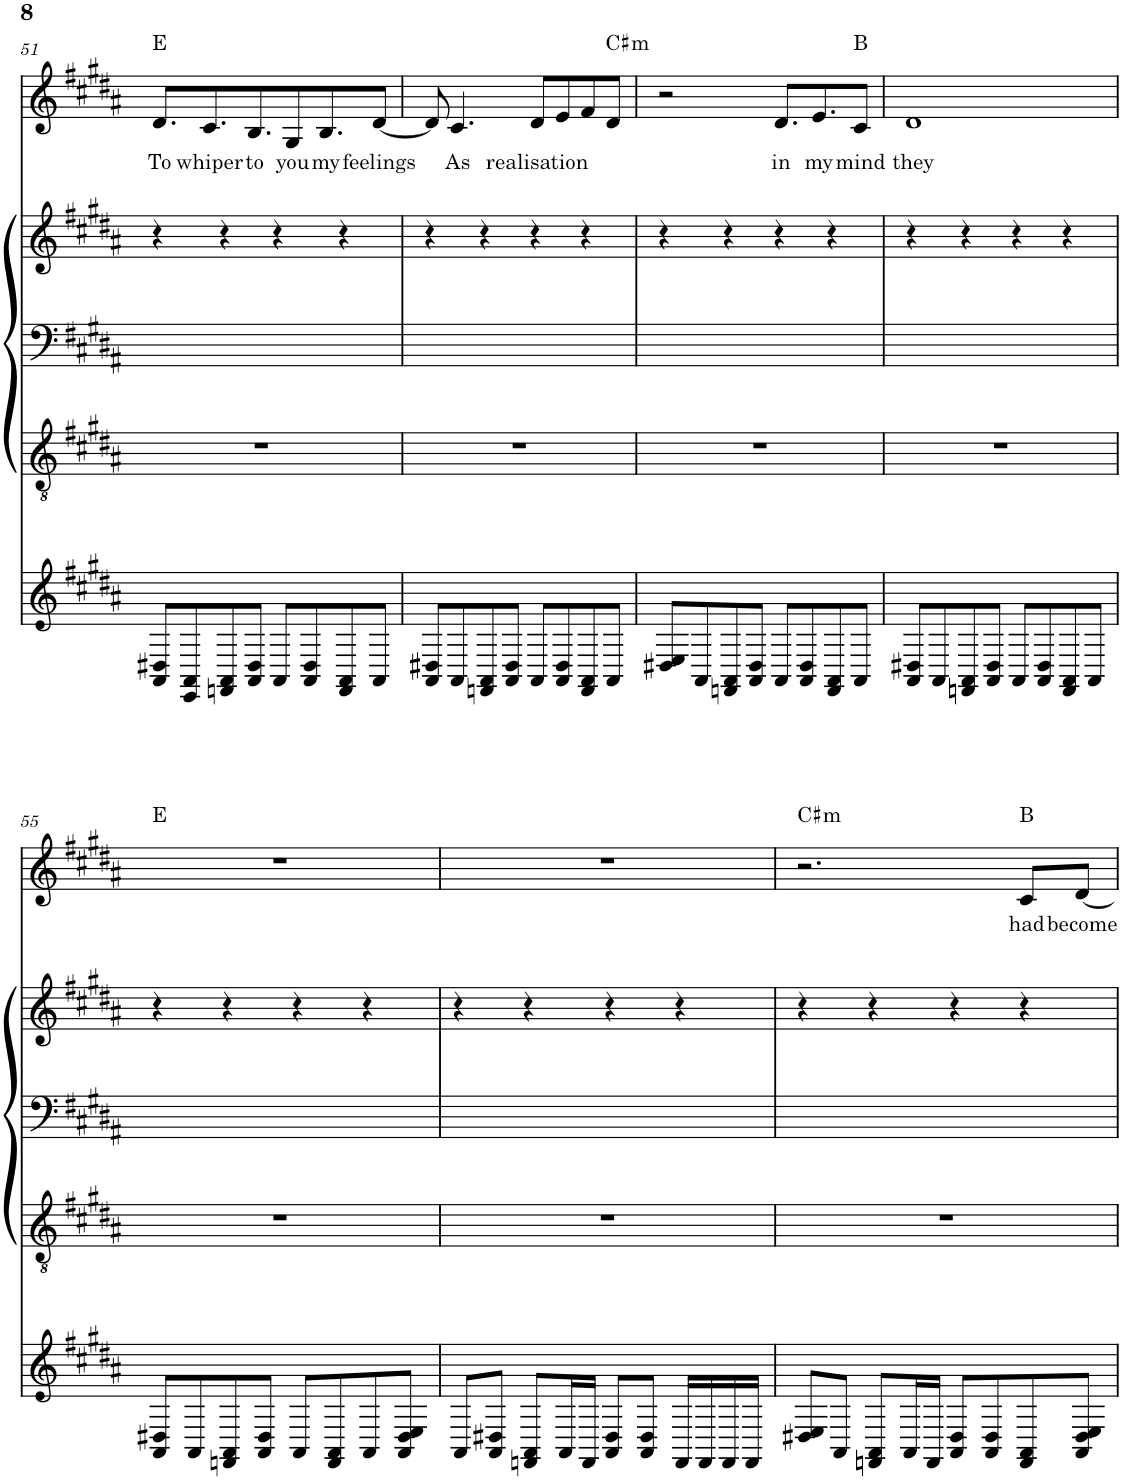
**kern	**kern	**kern	**kern	**kern	**text	**harte
*part4	*part3	*part2	*part2	*part1	*part1	*part1
*staff5	*staff4	*staff3	*staff2	*staff1	*staff1	*
*I"Piano	*I"Piano	*I"Piano	*	*I"Piano	*	*
*I'Pno	*I'Pno	*I'Pno	*	*I'Pno	*	*
!!LO:PB:g=z
*clefG2	*clefGv2	*clefF4	*clefG2	*clefG2	*	*
*k[f#c#g#d#a#]	*k[f#c#g#d#a#]	*k[f#c#g#d#a#]	*k[f#c#g#d#a#]	*k[f#c#g#d#a#]	*	*
*B:	*B:	*B:	*B:	*B:	*	*
*M4/4	*M4/4	*M4/4	*M4/4	*M4/4	*	*
=51	=51	=51	=51	=51	=51	=51
!	!	!	!	!	!LO:LY:b	!
8FF#/ 8BB#X/L	1r	1ryy	4r	8.d#/L	To	E:maj
8CC#/ 8FF#/	.	.	.	.	.	.
!	!	!	!	!	!LO:LY:b	!
.	.	.	.	8.c#/	whiper	.
8DDn/ 8FF#/	.	.	4r	.	.	.
!	!	!	!	!	!LO:LY:b	!
8FF#/ 8BB#/J	.	.	.	8.B/	to	.
8FF#/L	.	.	4r	.	.	.
!	!	!	!	!	!LO:LY:b	!
.	.	.	.	8G#/	you	.
8FF#/ 8BB#/	.	.	.	.	.	.
!	!	!	!	!	!LO:LY:b	!
.	.	.	.	8.B/	my	.
8DD/ 8FF#/	.	.	4r	.	.	.
!	!	!	!	!	!LO:LY:b	!
8FF#/J	.	.	.	[8d#/J	feelings	.
=52	=52	=52	=52	=52	=52	=52
8FF#/ 8BB#X/L	1r	1ryy	4r	8d#/]	.	.
!	!	!	!	!	!LO:LY:b	!
8FF#/	.	.	.	4.c#/	As	.
8DDn/ 8FF#/	.	.	4r	.	.	.
8FF#/ 8BB#/J	.	.	.	.	.	.
!	!	!	!	!	!LO:LY:b	!
8FF#/L	.	.	4r	8d#/L	realisation	.
8FF#/ 8BB#/	.	.	.	8e/	.	.
8DD/ 8FF#/	.	.	4r	8f#/	.	.
!	!	!	!	!	!	!LO:H:kt=m
8FF#/J	.	.	.	8d#/J	.	C#:min
=53	=53	=53	=53	=53	=53	=53
8BB#X/ 8C#/L	1r	1ryy	4r	2r	.	.
8FF#/	.	.	.	.	.	.
8DDn/ 8FF#/	.	.	4r	.	.	.
8FF#/ 8BB#/J	.	.	.	.	.	.
!	!	!	!	!	!LO:LY:b	!
8FF#/L	.	.	4r	8.d#/L	in	.
8FF#/ 8BB#/	.	.	.	.	.	.
!	!	!	!	!	!LO:LY:b	!
.	.	.	.	8.e/	my	.
8DD/ 8FF#/	.	.	4r	.	.	.
!	!	!	!	!	!LO:LY:b	!
8FF#/J	.	.	.	8c#/J	mind	B:maj
=54	=54	=54	=54	=54	=54	=54
!	!	!	!	!	!LO:LY:b	!
8FF#/ 8BB#X/L	1r	1ryy	4r	1d#	they	.
8FF#/	.	.	.	.	.	.
8DDn/ 8FF#/	.	.	4r	.	.	.
8FF#/ 8BB#/J	.	.	.	.	.	.
8FF#/L	.	.	4r	.	.	.
8FF#/ 8BB#/	.	.	.	.	.	.
8DD/ 8FF#/	.	.	4r	.	.	.
8FF#/J	.	.	.	.	.	.
!!LO:LB:g=z
=55	=55	=55	=55	=55	=55	=55
8FF#/ 8BB#X/L	1r	1ryy	4r	1r	.	E:maj
8FF#/	.	.	.	.	.	.
8DDn/ 8FF#/	.	.	4r	.	.	.
8FF#/ 8BB#/J	.	.	.	.	.	.
8FF#/L	.	.	4r	.	.	.
8DD/ 8FF#/	.	.	.	.	.	.
8FF#/	.	.	4r	.	.	.
8FF#/ 8BB#/ 8C#/J	.	.	.	.	.	.
=56	=56	=56	=56	=56	=56	=56
8FF#/L	1r	1ryy	4r	1r	.	.
8FF#/ 8BB#X/J	.	.	.	.	.	.
8DDn/ 8FF#/L	.	.	4r	.	.	.
16FF#/L	.	.	.	.	.	.
16DD/JJ	.	.	.	.	.	.
8FF#/ 8BB#/L	.	.	4r	.	.	.
8FF#/ 8BB#/J	.	.	.	.	.	.
16DD/LL	.	.	4r	.	.	.
16DD/	.	.	.	.	.	.
16DD/	.	.	.	.	.	.
16DD/JJ	.	.	.	.	.	.
=57	=57	=57	=57	=57	=57	=57
!	!	!	!	!	!	!LO:H:kt=m
8BB#X/ 8C#/L	1r	1ryy	4r	2.r	.	C#:min
8FF#/J	.	.	.	.	.	.
8DDn/ 8FF#/L	.	.	4r	.	.	.
16FF#/L	.	.	.	.	.	.
16DD/JJ	.	.	.	.	.	.
8FF#/ 8BB#/L	.	.	4r	.	.	.
8FF#/ 8BB#/	.	.	.	.	.	.
!	!	!	!	!	!LO:LY:b	!
8DD/ 8FF#/	.	.	4r	8c#/L	had	B:maj
!	!	!	!	!	!LO:LY:b	!
8FF#/ 8BB#/ 8C#/J	.	.	.	[8d#/J	become	.
=	=	=	=	=	=	=
*-	*-	*-	*-	*-	*-	*-
